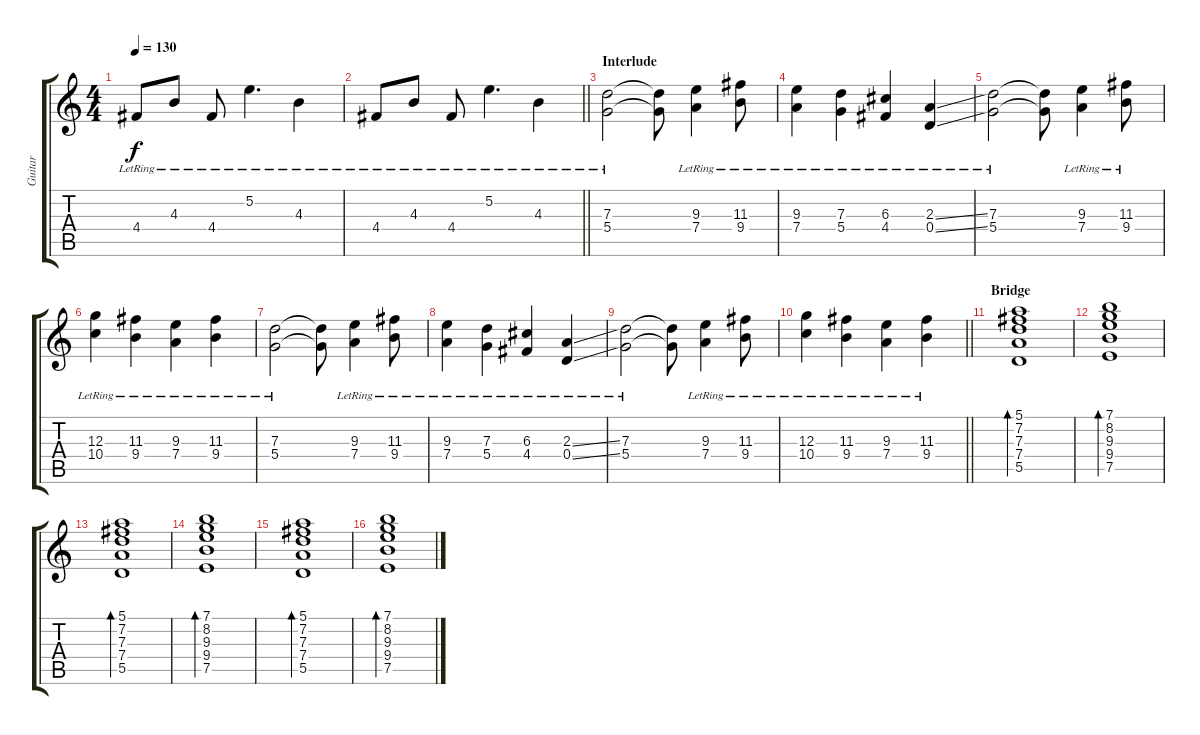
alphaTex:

\track ("Guitar" "Guitar") {instrument overdrivenguitar}
\staff {score tabs}
\tuning (E4 B3 G3 D3 A2 E2) {hide}
\ts (4 4)
\tempo 130
\clef g2
\ks c
4.4{lr}.8{dy f} 4.3{lr}.8 4.4{lr}.8 5.2{lr}.4{d} 4.3{lr}.4 |
\barLineRight lightlight
4.4{lr}.8 4.3{lr}.8 4.4{lr}.8 5.2{lr}.4{d} 4.3{lr}.4 |
\section ("" "Interlude")
(7.3{lr} 5.4{lr}).2{instrument overdrivenguitar} (7.3{t} 5.4{t}).8 (9.3{lr} 7.4{lr}).4 (11.3{lr} 9.4{lr}).8 |
(9.3{lr} 7.4{lr}).4 (7.3{lr} 5.4{lr}).4 (6.3{lr} 4.4{lr}).4 (2.3{ss lr} 0.4{ss lr}).4 |
(7.3{lr} 5.4{lr}).2 (7.3{t} 5.4{t}).8 (9.3{lr} 7.4{lr}).4 (11.3{lr} 9.4{lr}).8 |
(12.3{lr} 10.4{lr}).4 (11.3{lr} 9.4{lr}).4 (9.3{lr} 7.4{lr}).4 (11.3{lr} 9.4{lr}).4 |
(7.3{lr} 5.4{lr}).2 (7.3{t} 5.4{t}).8 (9.3{lr} 7.4{lr}).4 (11.3{lr} 9.4{lr}).8 |
(9.3{lr} 7.4{lr}).4 (7.3{lr} 5.4{lr}).4 (6.3{lr} 4.4{lr}).4 (2.3{ss lr} 0.4{ss lr}).4 |
(7.3{lr} 5.4{lr}).2 (7.3{t} 5.4{t}).8 (9.3{lr} 7.4{lr}).4 (11.3{lr} 9.4{lr}).8 |
\barLineRight lightlight
(12.3{lr} 10.4{lr}).4 (11.3{lr} 9.4{lr}).4 (9.3{lr} 7.4{lr}).4 (11.3{lr} 9.4{lr}).4 |
\section ("" "Bridge")
(5.1 7.2 7.3 7.4 5.5).1{bd 60 instrument electricguitarclean} |
(7.1 8.2 9.3 9.4 7.5).1{bd 60} |
(5.1 7.2 7.3 7.4 5.5).1{bd 60} |
(7.1 8.2 9.3 9.4 7.5).1{bd 60} |
(5.1 7.2 7.3 7.4 5.5).1{bd 60} |
(7.1 8.2 9.3 9.4 7.5).1{bd 60}
